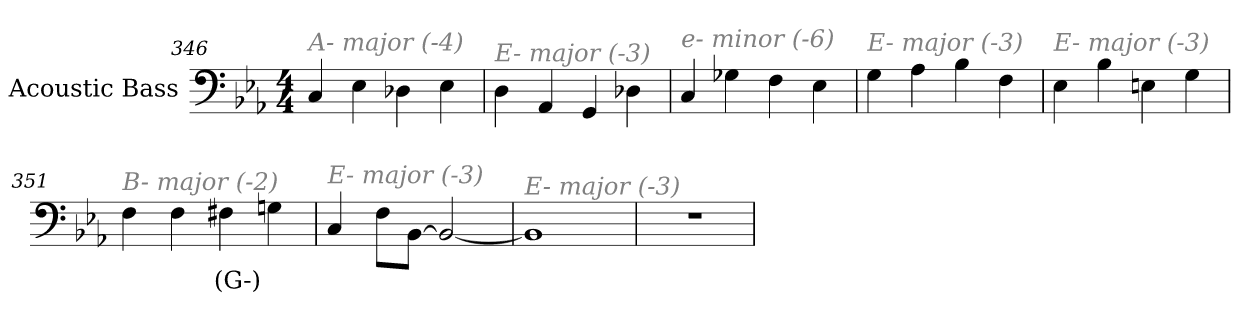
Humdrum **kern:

**kern	**text
*part1	*part1
*staff1	*staff1
*I"Acoustic Bass	*
*clefF4	*
*ITrd7c12	*
*k[b-e-a-]	*
*E-:	*
*M4/4	*
=346	=346
!LO:TX:i:color=#808080:t=A- major (-4)	!
4CC	.
4EE-	.
4DD-X	.
4EE-	.
=347	=347
!LO:TX:i:color=#808080:t=E- major (-3)	!
4DD	.
4AAA-	.
4GGG	.
4DD-X	.
=348	=348
!LO:TX:i:color=#808080:t=e- minor (-6)	!
4CC	.
4GG-X	.
4FF	.
4EE-	.
=349	=349
!LO:TX:i:color=#808080:t=E- major (-3)	!
4GG	.
4AA-	.
4BB-	.
4FF	.
=350	=350
!LO:TX:i:color=#808080:t=E- major (-3)	!
4EE-	.
4BB-	.
4EEn	.
4GG	.
=351	=351
!LO:TX:i:color=#808080:t=B- major (-2)	!
4FF	.
4FF	.
4FF#Xi	(G-)
4GGn	.
=352	=352
!LO:TX:i:color=#808080:t=E- major (-3)	!
4CC	.
8FFL	.
[8BBB-J	.
2BBB-_	.
=353	=353
!LO:TX:i:color=#808080:t=E- major (-3)	!
1BBB-]	.
=354	=354
1r	.
=	=
*-	*-
